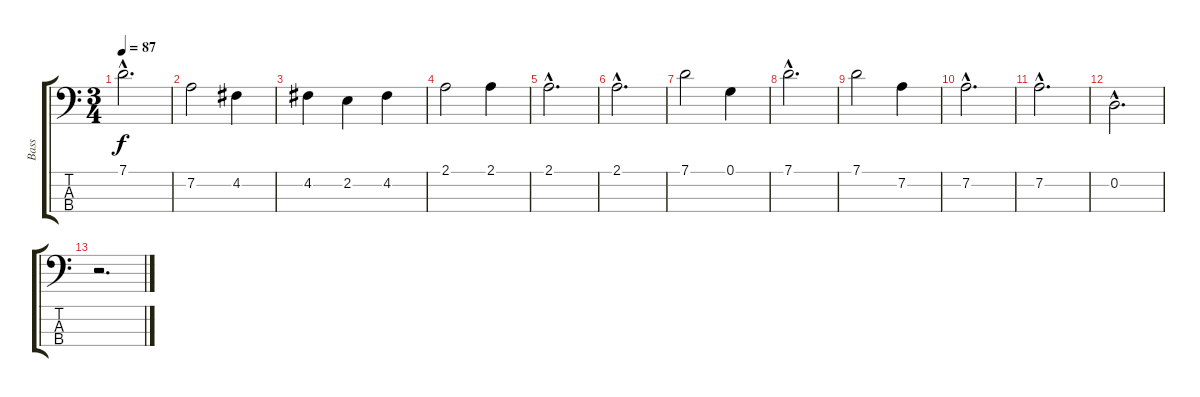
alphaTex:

\track ("Bass" "Bass") {instrument electricbassfinger}
\staff {score tabs}
\tuning (G2 D2 A1 E1) {hide}
\ts (3 4)
\tempo 87
\clef f4
\ks c
7.1{hac}.2{d dy f} |
7.2.2 4.2.4 |
4.2.4 2.2.4 4.2.4 |
2.1.2 2.1.4 |
2.1{hac}.2{d} |
2.1{hac}.2{d} |
7.1.2 0.1.4 |
7.1{hac}.2{d} |
7.1.2 7.2.4 |
7.2{hac}.2{d} |
7.2{hac}.2{d} |
0.2{hac}.2{d} |
r.2{d}
